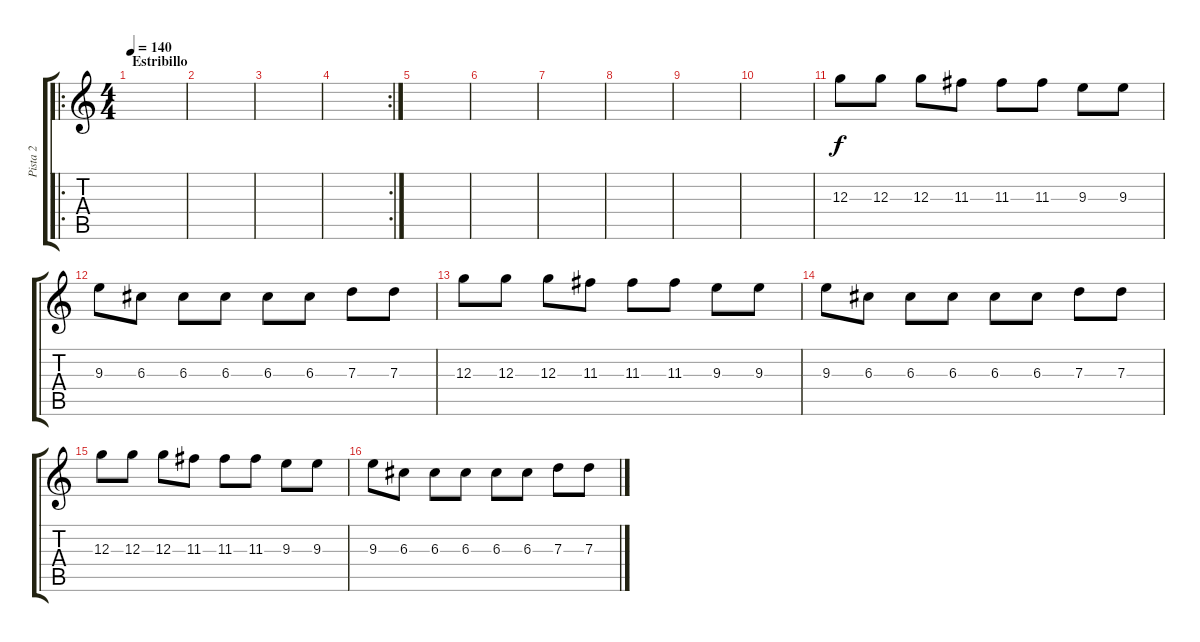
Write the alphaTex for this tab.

\track ("Pista 2" "Pista 2") {instrument overdrivenguitar}
\staff {score tabs}
\tuning (E4 B3 G3 D3 A2 E2) {hide}
\ro
\ts (4 4)
\section ("" "Estribillo")
\tempo 140
\clef g2
\ks c
|
|
|
\rc 2
|
|
|
|
|
|
|
12.3.8 12.3.8 12.3.8 11.3.8 11.3.8 11.3.8 9.3.8 9.3.8 |
9.3.8 6.3.8 6.3.8 6.3.8 6.3.8 6.3.8 7.3.8 7.3.8 |
12.3.8 12.3.8 12.3.8 11.3.8 11.3.8 11.3.8 9.3.8 9.3.8 |
9.3.8 6.3.8 6.3.8 6.3.8 6.3.8 6.3.8 7.3.8 7.3.8 |
12.3.8 12.3.8 12.3.8 11.3.8 11.3.8 11.3.8 9.3.8 9.3.8 |
9.3.8 6.3.8 6.3.8 6.3.8 6.3.8 6.3.8 7.3.8 7.3.8
